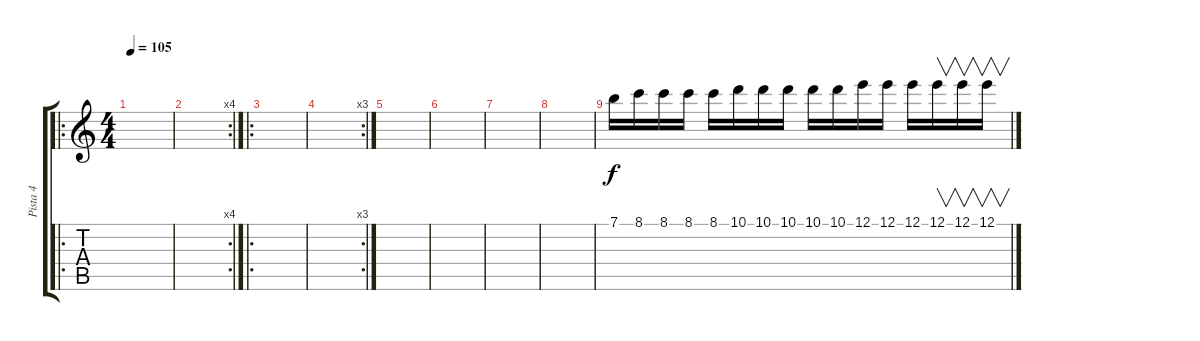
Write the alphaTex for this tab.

\track ("Pista 4" "Pista 4") {instrument distortionguitar}
\staff {score tabs}
\tuning (E4 B3 G3 D3 A2 D2) {hide}
\ro
\ts (4 4)
\tempo 105
\clef g2
\ks c
|
\rc 4
|
\ro
|
\rc 3
|
|
|
|
|
7.1.16 8.1.16 8.1.16 8.1.16 8.1.16 10.1.16 10.1.16 10.1.16 10.1.16 10.1.16 12.1.16 12.1.16 12.1.16 12.1.16{v} 12.1.16{v} 12.1.16{v}
